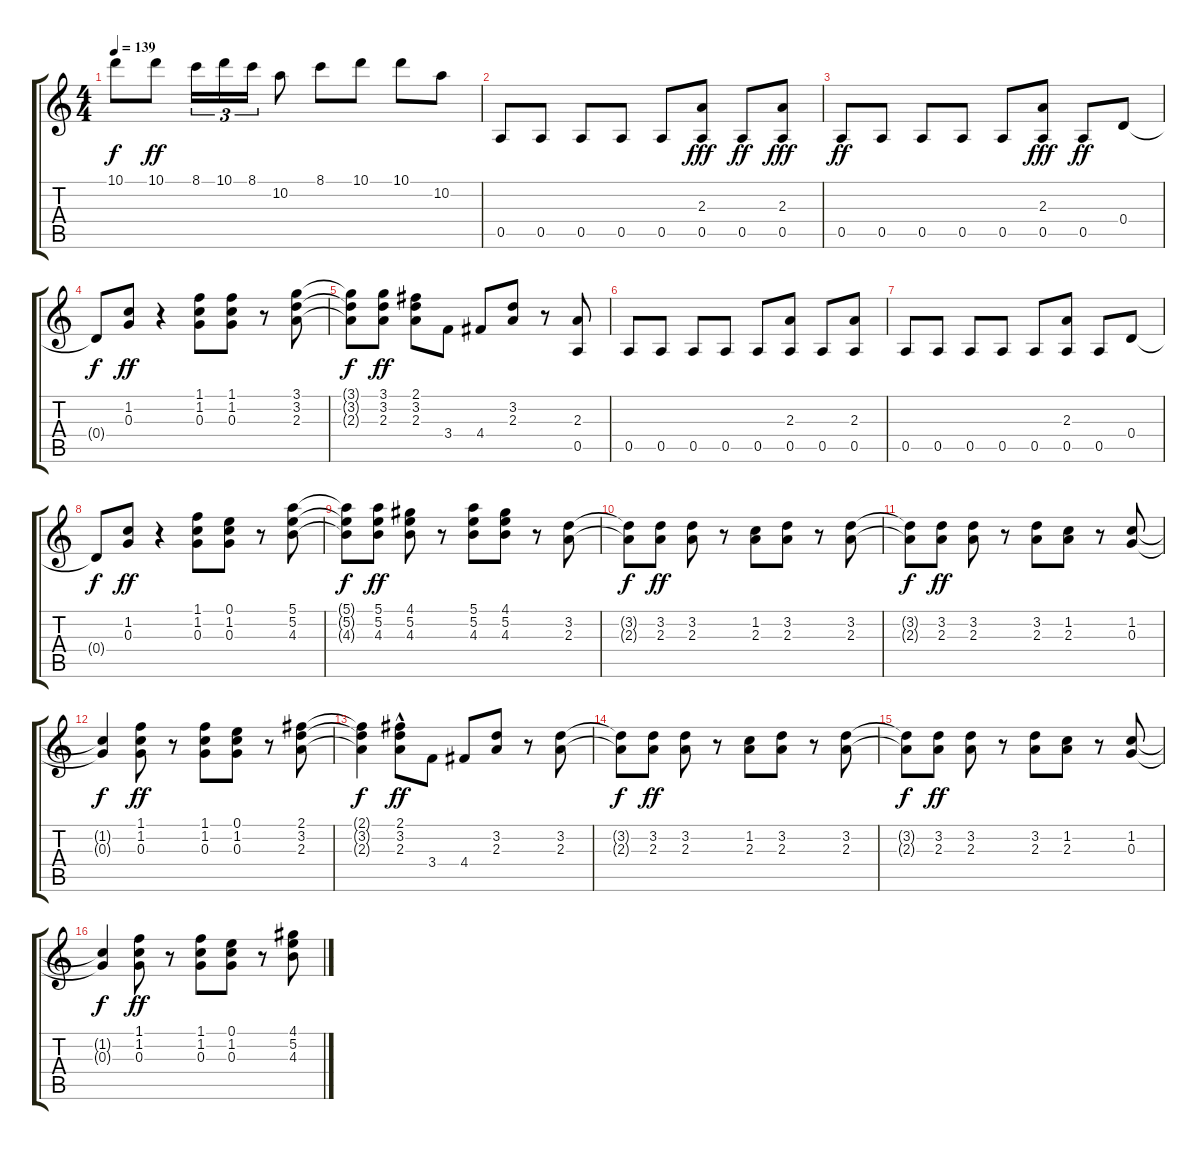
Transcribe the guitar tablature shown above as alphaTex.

\track "" {instrument distortionguitar}
\staff {score tabs}
\tuning (E4 B3 G3 D3 A2 E2) {hide}
\ts (4 4)
\tempo 139
\clef g2
\ks c
10.1{t}.8{dy f} 10.1.8{dy ff} 8.1.16{tu (3 2)} 10.1.16{tu (3 2)} 8.1.16{tu (3 2)} 10.2.8 8.1.8 10.1.8 10.1.8 10.2.8 |
0.5.8 0.5.8 0.5.8 0.5.8 0.5.8 (2.3 0.5).8{dy fff} 0.5.8{dy ff} (2.3 0.5).8{dy fff} |
0.5.8{dy ff} 0.5.8 0.5.8 0.5.8 0.5.8 (2.3 0.5).8{dy fff} 0.5.8{dy ff} 0.4.8 |
0.4{t}.8{dy f} (1.2 0.3).8{dy ff} r.4 (1.1 1.2 0.3).8 (1.1 1.2 0.3).8 r.8 (3.1 3.2 2.3).8 |
(3.1{t} 3.2{t} 2.3{t}).8{dy f} (3.1 3.2 2.3).8{dy ff} (2.1 3.2 2.3).8 3.4.8 4.4.8 (3.2 2.3).8 r.8 (2.3 0.5).8 |
0.5.8 0.5.8 0.5.8 0.5.8 0.5.8 (2.3 0.5).8 0.5.8 (2.3 0.5).8 |
0.5.8 0.5.8 0.5.8 0.5.8 0.5.8 (2.3 0.5).8 0.5.8 0.4.8 |
0.4{t}.8{dy f} (1.2 0.3).8{dy ff} r.4 (1.1 1.2 0.3).8 (0.1 1.2 0.3).8 r.8 (5.1 5.2 4.3).8 |
(5.1{t} 5.2{t} 4.3{t}).8{dy f} (5.1 5.2 4.3).8{dy ff} (4.1 5.2 4.3).8 r.8 (5.1 5.2 4.3).8 (4.1 5.2 4.3).8 r.8 (3.2 2.3).8 |
(3.2{t} 2.3{t}).8{dy f} (3.2 2.3).8{dy ff} (3.2 2.3).8 r.8 (1.2 2.3).8 (3.2 2.3).8 r.8 (3.2 2.3).8 |
(3.2{t} 2.3{t}).8{dy f} (3.2 2.3).8{dy ff} (3.2 2.3).8 r.8 (3.2 2.3).8 (1.2 2.3).8 r.8 (1.2 0.3).8 |
(1.2{t} 0.3{t}).4{dy f} (1.1 1.2 0.3).8{dy ff} r.8 (1.1 1.2 0.3).8 (0.1 1.2 0.3).8 r.8 (2.1 3.2 2.3).8 |
(2.1{t} 3.2{t} 2.3{t}).4{dy f} (2.1{hac} 3.2{hac} 2.3{hac}).8{dy ff} 3.4.8 4.4.8 (3.2 2.3).8 r.8 (3.2 2.3).8 |
(3.2{t} 2.3{t}).8{dy f} (3.2 2.3).8{dy ff} (3.2 2.3).8 r.8 (1.2 2.3).8 (3.2 2.3).8 r.8 (3.2 2.3).8 |
(3.2{t} 2.3{t}).8{dy f} (3.2 2.3).8{dy ff} (3.2 2.3).8 r.8 (3.2 2.3).8 (1.2 2.3).8 r.8 (1.2 0.3).8 |
(1.2{t} 0.3{t}).4{dy f} (1.1 1.2 0.3).8{dy ff} r.8 (1.1 1.2 0.3).8 (0.1 1.2 0.3).8 r.8 (4.1 5.2 4.3).8
